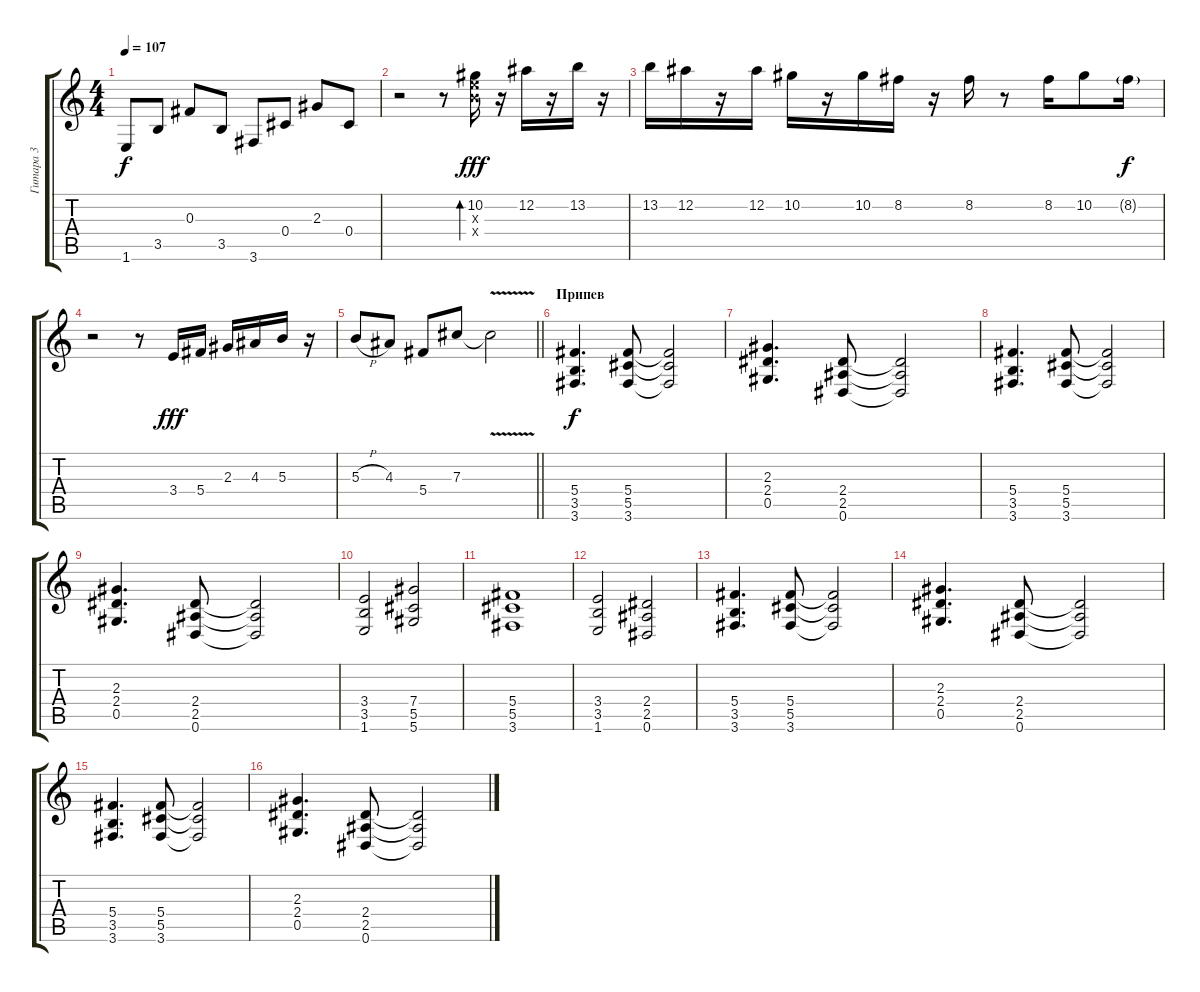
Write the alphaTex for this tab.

\track ("Гитара 3" "Гитара 3") {instrument acousticguitarsteel}
\staff {score tabs}
\tuning (Eb4 Bb3 Gb3 Db3 Ab2 Eb2) {hide}
\ts (4 4)
\tempo 107
\clef g2
\ks c
1.6.8{dy f} 3.5.8 0.3.8 3.5.8 3.6.8 0.4.8 2.3.8 0.4.8 |
r.2 r.8 (10.2 10.3{x} 10.4{x}).16{bd 120 dy fff} r.16 12.2.16 r.16 13.2.16 r.16 |
13.2.16 12.2.16 r.16 12.2.16 10.2.16 r.16 10.2.16 8.2.16 r.16 8.2.16 r.8 8.2.16 10.2.8 8.2{g}.16{dy f} |
r.2 r.8 3.4.16{dy fff} 5.4.16 2.3.16 4.3.16 5.3.16 r.16 |
\barLineRight lightlight
5.3{h}.8 4.3.8 5.4.8 7.3.8 7.3{v t}.2 |
\section ("" "Припев")
(5.4 3.5 3.6).4{d dy f instrument distortionguitar} (5.4 5.5 3.6).8 (5.4{t} 5.5{t} 3.6{t}).2 |
(2.3 2.4 0.5).4{d} (2.4 2.5 0.6).8 (2.4{t} 2.5{t} 0.6{t}).2 |
(5.4 3.5 3.6).4{d} (5.4 5.5 3.6).8 (5.4{t} 5.5{t} 3.6{t}).2 |
(2.3 2.4 0.5).4{d} (2.4 2.5 0.6).8 (2.4{t} 2.5{t} 0.6{t}).2 |
(3.4 3.5 1.6).2 (7.4 5.5 5.6).2 |
(5.4 5.5 3.6).1 |
(3.4 3.5 1.6).2 (2.4 2.5 0.6).2 |
(5.4 3.5 3.6).4{d} (5.4 5.5 3.6).8 (5.4{t} 5.5{t} 3.6{t}).2 |
(2.3 2.4 0.5).4{d} (2.4 2.5 0.6).8 (2.4{t} 2.5{t} 0.6{t}).2 |
(5.4 3.5 3.6).4{d} (5.4 5.5 3.6).8 (5.4{t} 5.5{t} 3.6{t}).2 |
(2.3 2.4 0.5).4{d} (2.4 2.5 0.6).8 (2.4{t} 2.5{t} 0.6{t}).2
